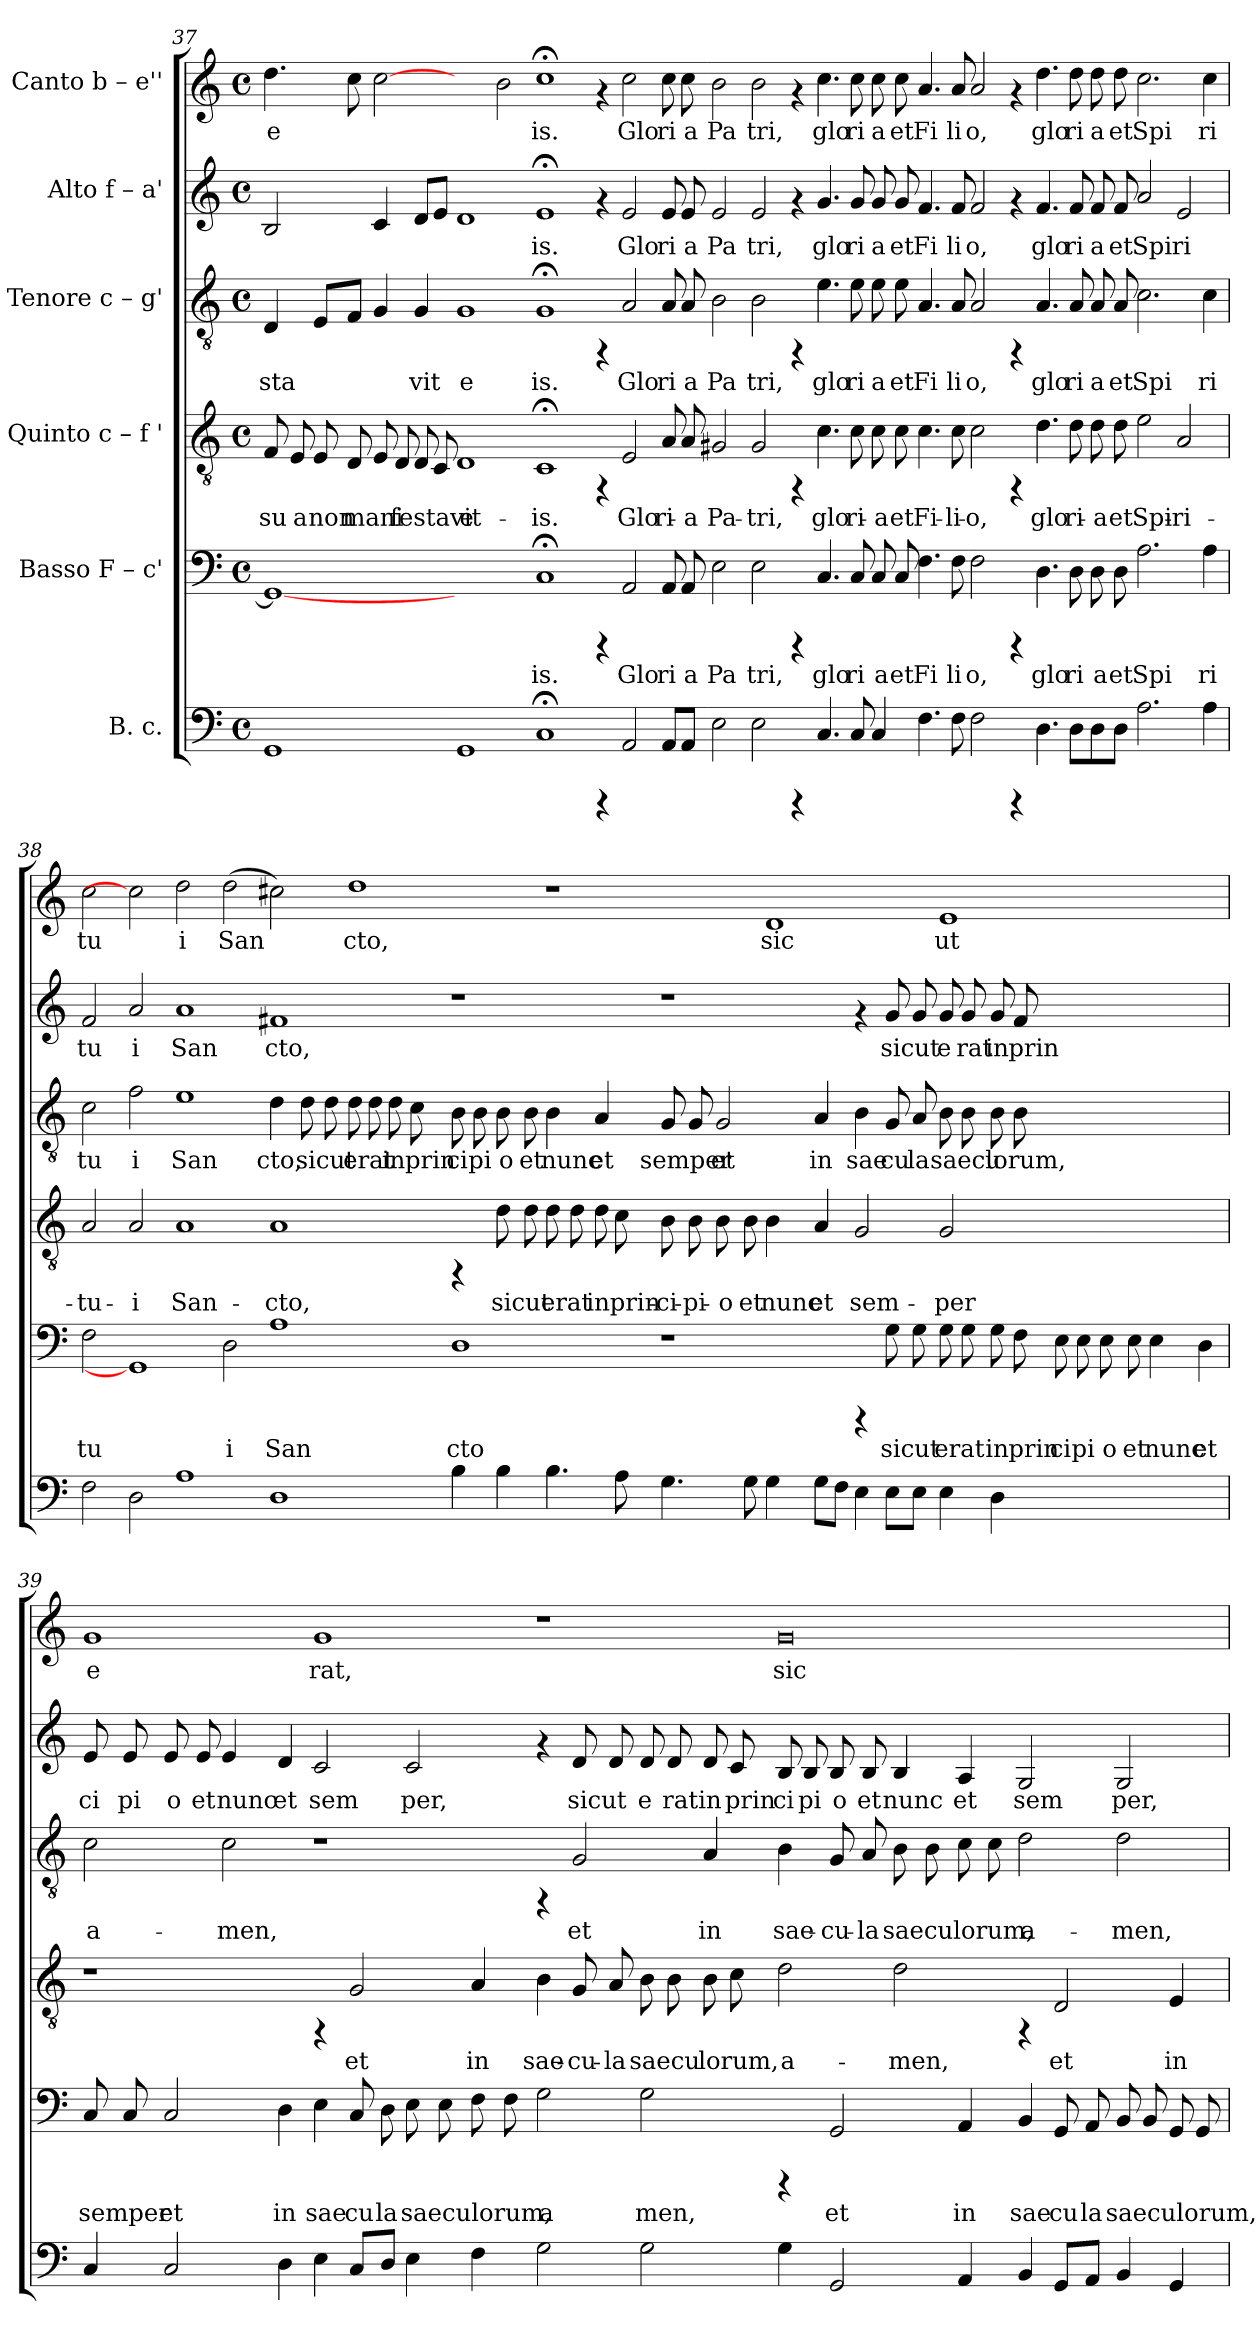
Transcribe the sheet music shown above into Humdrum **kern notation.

**kern	**kern	**text	**kern	**text	**kern	**text	**kern	**text	**kern	**text
*part6	*part5	*part5	*part4	*part4	*part3	*part3	*part2	*part2	*part1	*part1
*staff6	*staff5	*staff5	*staff4	*staff4	*staff3	*staff3	*staff2	*staff2	*staff1	*staff1
*I"B. c.	*I"Basso  F – c'	*	*I"Quinto  c – f '	*	*I"Tenore  c – g'	*	*I"Alto  f – a'	*	*I"Canto  b – e''	*
!!LO:PB:g=z
*clefF4	*clefF4	*	*clefGv2	*	*clefGv2	*	*clefG2	*	*clefG2	*
*k[]	*k[]	*	*k[]	*	*k[]	*	*k[]	*	*k[]	*
*C:	*C:	*	*C:	*	*C:	*	*C:	*	*C:	*
*M4/4	*M4/4	*	*M4/4	*	*M4/4	*	*M4/4	*	*M4/4	*
*met(c)	*met(c)	*	*met(c)	*	*met(c)	*	*met(c)	*	*met(c)	*
=37	=37	=37	=37	=37	=37	=37	=37	=37	=37	=37
!	!	!LO:LY:b:rj	!	!LO:LY:b:rj	!	!LO:LY:b:rj	!	!LO:LY:b:cj	!	!LO:LY:b:rj
1GG	1GG_	.	8F/	su-	4D/	-sta	2B/	.	4.dd\	e
!	!	!	!	!LO:LY:b:rj	!	!	!	!	!	!
.	.	.	8E/	-a	.	.	.	.	.	.
!	!	!	!	!LO:LY:b:rj	!	!LO:LY:b:rj	!	!	!	!
.	.	.	8E/	non	8E/L	.	.	.	.	.
!	!	!	!	!LO:LY:b:rj	!	!LO:LY:b:rj	!	!	!	!LO:LY:b:rj
.	.	.	8D/	mani-	8F/J	.	.	.	8cc\	.
!	!	!	!	!LO:LY:b:rj	!	!LO:LY:b:rj	!	!LO:LY:b:cj	!	!LO:LY:b:rj
.	.	.	8E/	--	4G/	.	4c/	.	[2cc	.
!	!	!	!	!LO:LY:b:rj	!	!	!	!	!	!
.	.	.	8D/	-festavit	.	.	.	.	.	.
!	!	!	!	!LO:LY:b:rj	!	!LO:LY:b:rj	!	!LO:LY:b:cj	!	!
.	.	.	8D/	.	4G/	vit	8d/L	.	.	.
!	!	!	!	!LO:LY:b:rj	!	!	!	!LO:LY:b:cj	!	!
.	.	.	8C/	.	.	.	8e/J	.	.	.
!	!	!	!	!LO:LY:b:rj	!	!LO:LY:b:rj	!	!LO:LY:b:cj	!	!
1GG	1ryy	.	1D	e-	1G	e	1d	.	2ryy	.
!	!	!	!	!	!	!	!	!	!	!LO:LY:b:rj
.	.	.	.	.	.	.	.	.	2b\	.
!	!	!LO:LY:b:rj	!	!LO:LY:b:rj	!	!LO:LY:b:rj	!	!LO:LY:b:cj	!	!LO:LY:b:rj
1C;<	1C;<	is.	1C;<	-is.	1G;<	is.	1e;<	is.	1cc;<	is.
4rCCC	4rCCC	.	4rFF	.	4rFF	.	4rf	.	4rf	.
!	!	!LO:LY:b:rj	!	!LO:LY:b:rj	!	!LO:LY:b:rj	!	!LO:LY:b:cj	!	!LO:LY:b:rj
2AA/	2AA/	Glo	2E/	Glo-	2A/	Glo	2e/	Glo	2cc\	Glo
!	!	!LO:LY:b:rj	!	!LO:LY:b:rj	!	!LO:LY:b:rj	!	!LO:LY:b:cj	!	!LO:LY:b:rj
8AA/L	8AA/	ri	8A/	-ri-	8A/	ri	8e/	ri	8cc\	ri
!	!	!LO:LY:b:rj	!	!LO:LY:b:rj	!	!LO:LY:b:rj	!	!LO:LY:b:cj	!	!LO:LY:b:rj
8AA/J	8AA/	a	8A/	-a	8A/	a	8e/	a	8cc\	a
!	!	!LO:LY:b:rj	!	!LO:LY:b:rj	!	!LO:LY:b:rj	!	!LO:LY:b:cj	!	!LO:LY:b:rj
2E\	2E\	Pa	2G#X/	Pa-	2B\	Pa	2e/	Pa	2b\	Pa
!	!	!LO:LY:b:rj	!	!LO:LY:b:rj	!	!LO:LY:b:rj	!	!LO:LY:b:cj	!	!LO:LY:b:rj
2E\	2E\	tri,	2G#/	-tri,	2B\	tri,	2e/	tri,	2b\	tri,
4rCCC	4rCCC	.	4rFF	.	4rFF	.	4rf	.	4rf	.
!	!	!LO:LY:b:rj	!	!LO:LY:b:rj	!	!LO:LY:b:rj	!	!LO:LY:b:cj	!	!LO:LY:b:rj
4.C/	4.C/	glo	4.c\	glo-	4.e\	glo	4.g/	glo	4.cc\	glo
!	!	!LO:LY:b:rj	!	!LO:LY:b:rj	!	!LO:LY:b:rj	!	!LO:LY:b:cj	!	!LO:LY:b:rj
8C/	8C/	ri	8c\	-ri-	8e\	ri	8g/	ri	8cc\	ri
!	!	!LO:LY:b:rj	!	!LO:LY:b:rj	!	!LO:LY:b:rj	!	!LO:LY:b:cj	!	!LO:LY:b:rj
4C/	8C/	a	8c\	-a	8e\	a	8g/	a	8cc\	a
!	!	!LO:LY:b:rj	!	!LO:LY:b:rj	!	!LO:LY:b:rj	!	!LO:LY:b:cj	!	!LO:LY:b:rj
.	8C/	et	8c\	et	8e\	et	8g/	et	8cc\	et
!	!	!LO:LY:b:rj	!	!LO:LY:b:rj	!	!LO:LY:b:rj	!	!LO:LY:b:cj	!	!LO:LY:b:rj
4.F\	4.F\	Fi	4.c\	Fi-	4.A/	Fi	4.f/	Fi	4.a/	Fi
!	!	!LO:LY:b:rj	!	!LO:LY:b:rj	!	!LO:LY:b:rj	!	!LO:LY:b:cj	!	!LO:LY:b:rj
8F\	8F\	li	8c\	-li-	8A/	li	8f/	li	8a/	li
!	!	!LO:LY:b:rj	!	!LO:LY:b:rj	!	!LO:LY:b:rj	!	!LO:LY:b:cj	!	!LO:LY:b:rj
2F\	2F\	o,	2c\	-o,	2A/	o,	2f/	o,	2a/	o,
4rCCC	4rCCC	.	4rFF	.	4rFF	.	4rf	.	4rf	.
!	!	!LO:LY:b:rj	!	!LO:LY:b:rj	!	!LO:LY:b:rj	!	!LO:LY:b:cj	!	!LO:LY:b:rj
4.D\	4.D\	glo	4.d\	glo-	4.A/	glo	4.f/	glo	4.dd\	glo
!	!	!LO:LY:b:rj	!	!LO:LY:b:rj	!	!LO:LY:b:rj	!	!LO:LY:b:cj	!	!LO:LY:b:rj
8D\L	8D\	ri	8d\	-ri-	8A/	ri	8f/	ri	8dd\	ri
!	!	!LO:LY:b:rj	!	!LO:LY:b:rj	!	!LO:LY:b:rj	!	!LO:LY:b:cj	!	!LO:LY:b:rj
8D\	8D\	a	8d\	-a	8A/	a	8f/	a	8dd\	a
!	!	!LO:LY:b:rj	!	!LO:LY:b:rj	!	!LO:LY:b:rj	!	!LO:LY:b:cj	!	!LO:LY:b:rj
8D\J	8D\	et	8d\	et	8A/	et	8f/	et	8dd\	et
!	!	!LO:LY:b:rj	!	!LO:LY:b:rj	!	!LO:LY:b:rj	!	!LO:LY:b:cj	!	!LO:LY:b:rj
2.A\	2.A\	Spi	2e\	Spi-	2.c\	Spi	2a/	Spi	2.cc\	Spi
!	!	!	!	!LO:LY:b:rj	!	!	!	!LO:LY:b:cj	!	!
.	.	.	2A/	-ri-	.	.	2e/	ri	.	.
!	!	!LO:LY:b:rj	!	!	!	!LO:LY:b:rj	!	!	!	!LO:LY:b:rj
4A\	4A\	ri	.	.	4c\	ri	.	.	4cc\	ri
!!LO:LB:g=z
=38	=38	=38	=38	=38	=38	=38	=38	=38	=38	=38
!	!	!LO:LY:b:rj	!	!LO:LY:b:rj	!	!LO:LY:b:rj	!	!LO:LY:b:cj	!	!LO:LY:b:rj
2F\	2F\	tu	2A/	-tu-	2c\	tu	2f/	tu	2cc\	tu
!	!	!	!	!LO:LY:b:rj	!	!LO:LY:b:rj	!	!LO:LY:b:cj	!	!
2D\	1GG]	.	2A/	-i	2f\	i	2a/	i	2cc]	.
!	!	!	!	!LO:LY:b:rj	!	!LO:LY:b:rj	!	!LO:LY:b:cj	!	!LO:LY:b:rj
1A	.	.	1A	San-	1e	San	1a	San	2dd\	i
!	!	!LO:LY:b:rj	!	!	!	!	!	!	!	!LO:LY:b:rj
.	2D\	i	.	.	.	.	.	.	(>2dd\	San
!	!	!LO:LY:b:rj	!	!LO:LY:b:rj	!	!LO:LY:b:rj	!	!LO:LY:b:cj	!	!LO:LY:b:rj
1D	1A	San	1A	-cto,	4d\	cto,	1f#	cto,	2cc#X\)	.
!	!	!	!	!	!	!LO:LY:b:rj	!	!	!	!
.	.	.	.	.	8d\	sicut	.	.	.	.
!	!	!	!	!	!	!LO:LY:b:rj	!	!	!	!
.	.	.	.	.	8d\	.	.	.	.	.
!	!	!	!	!	!	!LO:LY:b:rj	!	!	!	!LO:LY:b:rj
.	.	.	.	.	8d\	erat	.	.	1dd	cto,
!	!	!	!	!	!	!LO:LY:b:rj	!	!	!	!
.	.	.	.	.	8d\	.	.	.	.	.
!	!	!	!	!	!	!LO:LY:b:rj	!	!	!	!
.	.	.	.	.	8d\	in	.	.	.	.
!	!	!	!	!	!	!LO:LY:b:rj	!	!	!	!
.	.	.	.	.	8c\	prin	.	.	.	.
!	!	!LO:LY:b:rj	!	!	!	!LO:LY:b:rj	!	!	!	!
4B\	1D	cto	4rFF	.	8B\	ci	1r	.	.	.
!	!	!	!	!	!	!LO:LY:b:rj	!	!	!	!
.	.	.	.	.	8B\	pi	.	.	.	.
!	!	!	!	!LO:LY:b:rj	!	!LO:LY:b:rj	!	!	!	!
4B\	.	.	8d\	sicut	8B\	o	.	.	.	.
!	!	!	!	!LO:LY:b:rj	!	!LO:LY:b:rj	!	!	!	!
.	.	.	8d\	.	8B\	et	.	.	.	.
!	!	!	!	!LO:LY:b:rj	!	!LO:LY:b:rj	!	!	!	!
4.B\	.	.	8d\	erat	4B\	nunc	.	.	1r	.
!	!	!	!	!LO:LY:b:rj	!	!	!	!	!	!
.	.	.	8d\	.	.	.	.	.	.	.
!	!	!	!	!LO:LY:b:rj	!	!LO:LY:b:rj	!	!	!	!
.	.	.	8d\	in	4A/	et	.	.	.	.
!	!	!	!	!LO:LY:b:rj	!	!	!	!	!	!
8A\	.	.	8c\	prin-	.	.	.	.	.	.
!	!	!	!	!LO:LY:b:rj	!	!LO:LY:b:rj	!	!	!	!
4.G\	1r	.	8B\	-ci-	8G/	semper	1r	.	.	.
!	!	!	!	!LO:LY:b:rj	!	!LO:LY:b:rj	!	!	!	!
.	.	.	8B\	-pi-	8G/	.	.	.	.	.
!	!	!	!	!LO:LY:b:rj	!	!LO:LY:b:rj	!	!	!	!
.	.	.	8B\	-o	2G/	et	.	.	.	.
!	!	!	!	!LO:LY:b:rj	!	!	!	!	!	!
8G\	.	.	8B\	et	.	.	.	.	.	.
!	!	!	!	!LO:LY:b:rj	!	!	!	!	!	!LO:LY:b:rj
4G\	.	.	4B\	nunc	.	.	.	.	1d	sic
!	!	!	!	!LO:LY:b:rj	!	!LO:LY:b:rj	!	!	!	!
8G\L	.	.	4A/	et	4A/	in	.	.	.	.
8F\J	.	.	.	.	.	.	.	.	.	.
!	!	!	!	!LO:LY:b:rj	!	!LO:LY:b:rj	!	!	!	!
4E\	4rCCC	.	2G/	sem-	4B\	sae	4rf	.	.	.
!	!	!LO:LY:b:rj	!	!	!	!LO:LY:b:rj	!	!LO:LY:b:cj	!	!
8E\L	8G\	sicut	.	.	8G/	cu	8g/	sicut	.	.
!	!	!LO:LY:b:rj	!	!	!	!LO:LY:b:rj	!	!LO:LY:b:cj	!	!
8E\J	8G\	.	.	.	8A/	la	8g/	.	.	.
!	!	!LO:LY:b:rj	!	!LO:LY:b:rj	!	!LO:LY:b:rj	!	!LO:LY:b:cj	!	!LO:LY:b:rj
4E\	8G\	erat	2G/	-per	8B\	saecu	8g/	e	1e	ut
!	!	!LO:LY:b:rj	!	!	!	!LO:LY:b:rj	!	!LO:LY:b:cj	!	!
.	8G\	.	.	.	8B\	.	8g/	rat	.	.
!	!	!LO:LY:b:rj	!	!	!	!LO:LY:b:rj	!	!LO:LY:b:cj	!	!
4D\	8G\	in	.	.	8B\	lorum,	8g/	in	.	.
!	!	!LO:LY:b:rj	!	!	!	!LO:LY:b:rj	!	!LO:LY:b:cj	!	!
.	8F\	prin	.	.	8B\	.	8f#/	prin	.	.
!	!	!LO:LY:b:rj	!	!	!	!	!	!	!	!
1ryy	8E\	ci	1ryy	.	1ryy	.	1ryy	.	.	.
!	!	!LO:LY:b:rj	!	!	!	!	!	!	!	!
.	8E\	pi	.	.	.	.	.	.	.	.
!	!	!LO:LY:b:rj	!	!	!	!	!	!	!	!
.	8E\	o	.	.	.	.	.	.	.	.
!	!	!LO:LY:b:rj	!	!	!	!	!	!	!	!
.	8E\	et	.	.	.	.	.	.	.	.
!	!	!LO:LY:b:rj	!	!	!	!	!	!	!	!
.	4E\	nunc	.	.	.	.	.	.	2ryy	.
!	!	!LO:LY:b:rj	!	!	!	!	!	!	!	!
.	4D\	et	.	.	.	.	.	.	.	.
!!LO:PB:g=z
=39	=39	=39	=39	=39	=39	=39	=39	=39	=39	=39
!	!	!LO:LY:b:rj	!	!	!	!LO:LY:b:rj	!	!LO:LY:b:cj	!	!LO:LY:b:rj
4C/	8C/	semper	1r	.	2c\	a-	8e/	ci	1g	e
!	!	!LO:LY:b:rj	!	!	!	!	!	!LO:LY:b:cj	!	!
.	8C/	.	.	.	.	.	8e/	pi	.	.
!	!	!LO:LY:b:rj	!	!	!	!	!	!LO:LY:b:cj	!	!
2C/	2C/	et	.	.	.	.	8e/	o	.	.
!	!	!	!	!	!	!	!	!LO:LY:b:cj	!	!
.	.	.	.	.	.	.	8e/	et	.	.
!	!	!	!	!	!	!LO:LY:b:rj	!	!LO:LY:b:cj	!	!
.	.	.	.	.	2c\	-men,	4e/	nunc	.	.
!	!	!LO:LY:b:rj	!	!	!	!	!	!LO:LY:b:cj	!	!
4D\	4D\	in	.	.	.	.	4d/	et	.	.
!	!	!LO:LY:b:rj	!	!	!	!	!	!LO:LY:b:cj	!	!LO:LY:b:rj
4E\	4E\	sae	4rFF	.	1r	.	2c/	sem	1g	rat,
!	!	!LO:LY:b:rj	!	!LO:LY:b:rj	!	!	!	!	!	!
8C/L	8C/	cu	2G/	et	.	.	.	.	.	.
!	!	!LO:LY:b:rj	!	!	!	!	!	!	!	!
8D/J	8D\	la	.	.	.	.	.	.	.	.
!	!	!LO:LY:b:rj	!	!	!	!	!	!LO:LY:b:cj	!	!
4E\	8E\	saeculorum,	.	.	.	.	2c/	per,	.	.
!	!	!LO:LY:b:rj	!	!	!	!	!	!	!	!
.	8E\	.	.	.	.	.	.	.	.	.
!	!	!LO:LY:b:rj	!	!LO:LY:b:rj	!	!	!	!	!	!
4F\	8F\	.	4A/	in	.	.	.	.	.	.
!	!	!LO:LY:b:rj	!	!	!	!	!	!	!	!
.	8F\	.	.	.	.	.	.	.	.	.
!	!	!LO:LY:b:rj	!	!LO:LY:b:rj	!	!	!	!	!	!
2G\	2G\	a	4B\	sae-	4rFF	.	4rf	.	1r	.
!	!	!	!	!LO:LY:b:rj	!	!LO:LY:b:rj	!	!LO:LY:b:cj	!	!
.	.	.	8G/	-cu-	2G/	et	8d/	sicut	.	.
!	!	!	!	!LO:LY:b:rj	!	!	!	!LO:LY:b:cj	!	!
.	.	.	8A/	-la	.	.	8d/	.	.	.
!	!	!LO:LY:b:rj	!	!LO:LY:b:rj	!	!	!	!LO:LY:b:cj	!	!
2G\	2G\	men,	8B\	saecu-	.	.	8d/	e	.	.
!	!	!	!	!LO:LY:b:rj	!	!	!	!LO:LY:b:cj	!	!
.	.	.	8B\	--	.	.	8d/	rat	.	.
!	!	!	!	!LO:LY:b:rj	!	!LO:LY:b:rj	!	!LO:LY:b:cj	!	!
.	.	.	8B\	-lorum,	4A/	in	8d/	in	.	.
!	!	!	!	!LO:LY:b:rj	!	!	!	!LO:LY:b:cj	!	!
.	.	.	8c\	.	.	.	8c/	prin	.	.
!	!	!	!	!LO:LY:b:rj	!	!LO:LY:b:rj	!	!LO:LY:b:cj	!	!LO:LY:b:rj
4G\	4rCCC	.	2d\	a-	4B\	sae-	8B/	ci	0g	sic
!	!	!	!	!	!	!	!	!LO:LY:b:cj	!	!
.	.	.	.	.	.	.	8B/	pi	.	.
!	!	!LO:LY:b:rj	!	!	!	!LO:LY:b:rj	!	!LO:LY:b:cj	!	!
2GG/	2GG/	et	.	.	8G/	-cu-	8B/	o	.	.
!	!	!	!	!	!	!LO:LY:b:rj	!	!LO:LY:b:cj	!	!
.	.	.	.	.	8A/	-la	8B/	et	.	.
!	!	!	!	!LO:LY:b:rj	!	!LO:LY:b:rj	!	!LO:LY:b:cj	!	!
.	.	.	2d\	-men,	8B\	saeculorum,	4B/	nunc	.	.
!	!	!	!	!	!	!LO:LY:b:rj	!	!	!	!
.	.	.	.	.	8B\	.	.	.	.	.
!	!	!LO:LY:b:rj	!	!	!	!LO:LY:b:rj	!	!LO:LY:b:cj	!	!
4AA/	4AA/	in	.	.	8c\	.	4A/	et	.	.
!	!	!	!	!	!	!LO:LY:b:rj	!	!	!	!
.	.	.	.	.	8c\	.	.	.	.	.
!	!	!LO:LY:b:rj	!	!	!	!LO:LY:b:rj	!	!LO:LY:b:cj	!	!
4BB/	4BB/	sae	4rFF	.	2d\	a-	2G/	sem	.	.
!	!	!LO:LY:b:rj	!	!LO:LY:b:rj	!	!	!	!	!	!
8GG/L	8GG/	cu	2D/	et	.	.	.	.	.	.
!	!	!LO:LY:b:rj	!	!	!	!	!	!	!	!
8AA/J	8AA/	la	.	.	.	.	.	.	.	.
!	!	!LO:LY:b:rj	!	!	!	!LO:LY:b:rj	!	!LO:LY:b:cj	!	!
4BB/	8BB/	saeculorum,	.	.	2d\	-men,	2G/	per,	.	.
!	!	!LO:LY:b:rj	!	!	!	!	!	!	!	!
.	8BB/	.	.	.	.	.	.	.	.	.
!	!	!LO:LY:b:rj	!	!LO:LY:b:rj	!	!	!	!	!	!
4GG/	8GG/	.	4E/	in	.	.	.	.	.	.
!	!	!LO:LY:b:rj	!	!	!	!	!	!	!	!
.	8GG/	.	.	.	.	.	.	.	.	.
=	=	=	=	=	=	=	=	=	=	=
*-	*-	*-	*-	*-	*-	*-	*-	*-	*-	*-
